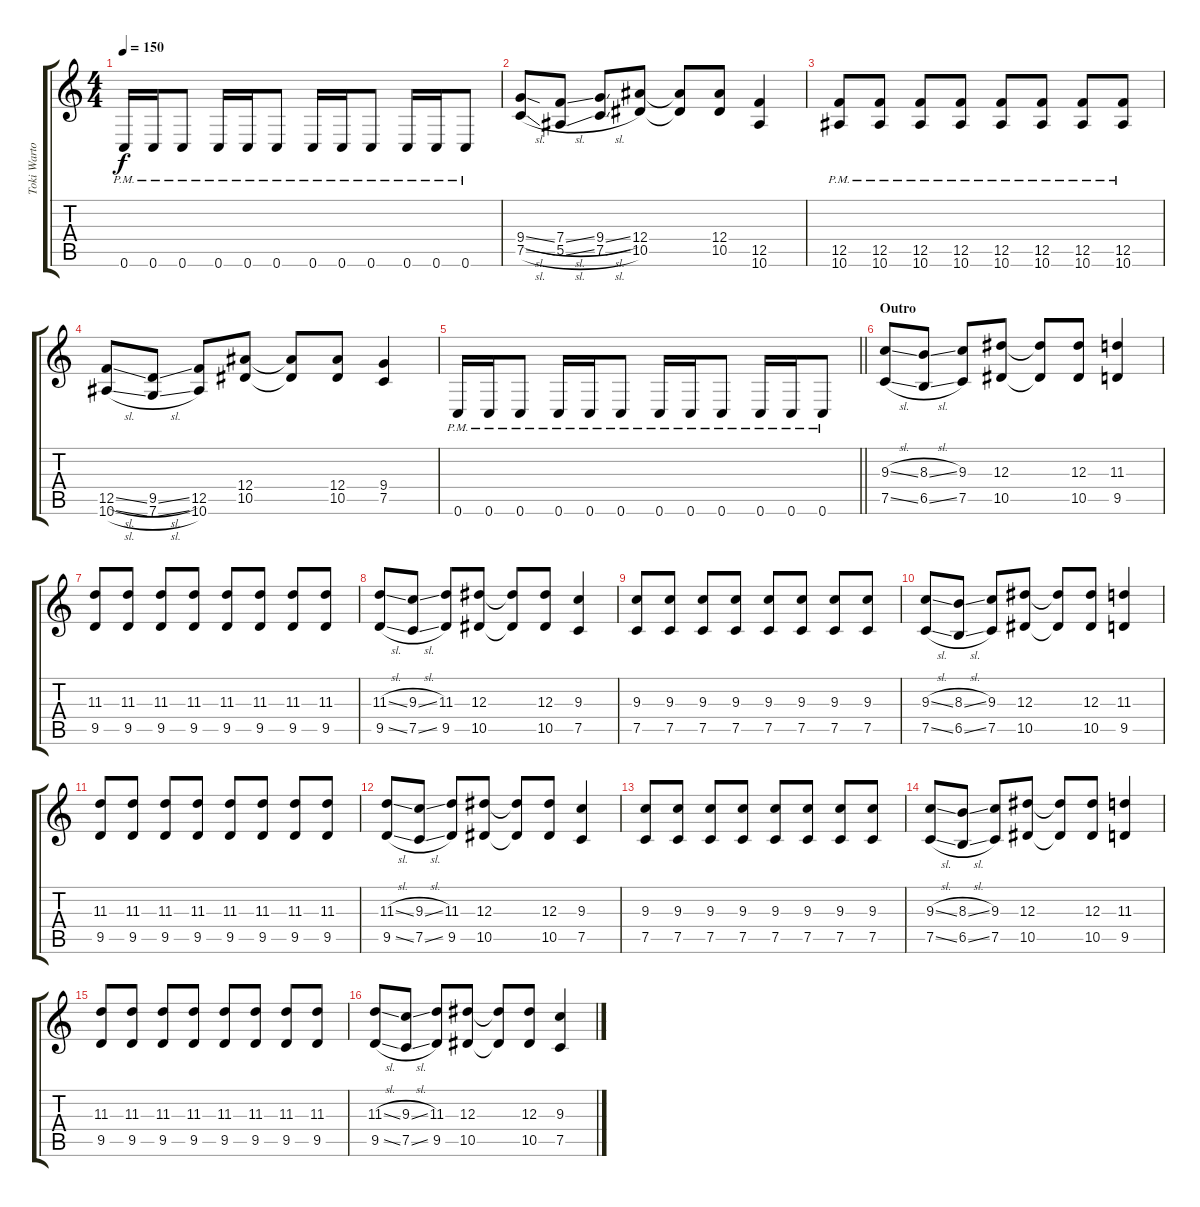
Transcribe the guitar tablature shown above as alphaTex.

\track ("Toki Wartooth (Lead Guitar 2)" "Toki Warto") {instrument distortionguitar}
\staff {score tabs}
\tuning (C4 G3 Eb3 Bb2 F2 C2) {hide}
\ts (4 4)
\tempo 150
\clef g2
\ks c
0.6{pm}.16{dy f} 0.6{pm}.16 0.6{pm}.8 0.6{pm}.16 0.6{pm}.16 0.6{pm}.8 0.6{pm}.16 0.6{pm}.16 0.6{pm}.8 0.6{pm}.16 0.6{pm}.16 0.6{pm}.8 |
(9.4{sl} 7.5{sl}).8 (7.4{sl} 5.5{sl}).8 (9.4{sl} 7.5{sl}).8 (12.4 10.5).8 (12.4{t} 10.5{t}).8 (12.4 10.5).8 (12.5 10.6).4 |
(12.5{pm} 10.6{pm}).8 (12.5{pm} 10.6{pm}).8 (12.5{pm} 10.6{pm}).8 (12.5{pm} 10.6{pm}).8 (12.5{pm} 10.6{pm}).8 (12.5{pm} 10.6{pm}).8 (12.5{pm} 10.6{pm}).8 (12.5{pm} 10.6{pm}).8 |
(12.5{sl} 10.6{sl}).8 (9.5{sl} 7.6{sl}).8 (12.5 10.6).8 (12.4 10.5).8 (12.4{t} 10.5{t}).8 (12.4 10.5).8 (9.4 7.5).4 |
\barLineRight lightlight
0.6{pm}.16 0.6{pm}.16 0.6{pm}.8 0.6{pm}.16 0.6{pm}.16 0.6{pm}.8 0.6{pm}.16 0.6{pm}.16 0.6{pm}.8 0.6{pm}.16 0.6{pm}.16 0.6{pm}.8 |
\section ("" "Outro")
(9.3{sl} 7.5{sl}).8 (8.3{sl} 6.5{sl}).8 (9.3 7.5).8 (12.3 10.5).8 (12.3{t} 10.5{t}).8 (12.3 10.5).8 (11.3 9.5).4 |
(11.3 9.5).8 (11.3 9.5).8 (11.3 9.5).8 (11.3 9.5).8 (11.3 9.5).8 (11.3 9.5).8 (11.3 9.5).8 (11.3 9.5).8 |
(11.3{sl} 9.5{sl}).8 (9.3{sl} 7.5{sl}).8 (11.3 9.5).8 (12.3 10.5).8 (12.3{t} 10.5{t}).8 (12.3 10.5).8 (9.3 7.5).4 |
(9.3 7.5).8 (9.3 7.5).8 (9.3 7.5).8 (9.3 7.5).8 (9.3 7.5).8 (9.3 7.5).8 (9.3 7.5).8 (9.3 7.5).8 |
(9.3{sl} 7.5{sl}).8 (8.3{sl} 6.5{sl}).8 (9.3 7.5).8 (12.3 10.5).8 (12.3{t} 10.5{t}).8 (12.3 10.5).8 (11.3 9.5).4 |
(11.3 9.5).8 (11.3 9.5).8 (11.3 9.5).8 (11.3 9.5).8 (11.3 9.5).8 (11.3 9.5).8 (11.3 9.5).8 (11.3 9.5).8 |
(11.3{sl} 9.5{sl}).8 (9.3{sl} 7.5{sl}).8 (11.3 9.5).8 (12.3 10.5).8 (12.3{t} 10.5{t}).8 (12.3 10.5).8 (9.3 7.5).4 |
(9.3 7.5).8 (9.3 7.5).8 (9.3 7.5).8 (9.3 7.5).8 (9.3 7.5).8 (9.3 7.5).8 (9.3 7.5).8 (9.3 7.5).8 |
(9.3{sl} 7.5{sl}).8 (8.3{sl} 6.5{sl}).8 (9.3 7.5).8 (12.3 10.5).8 (12.3{t} 10.5{t}).8 (12.3 10.5).8 (11.3 9.5).4 |
(11.3 9.5).8 (11.3 9.5).8 (11.3 9.5).8 (11.3 9.5).8 (11.3 9.5).8 (11.3 9.5).8 (11.3 9.5).8 (11.3 9.5).8 |
(11.3{sl} 9.5{sl}).8 (9.3{sl} 7.5{sl}).8 (11.3 9.5).8 (12.3 10.5).8 (12.3{t} 10.5{t}).8 (12.3 10.5).8 (9.3 7.5).4
